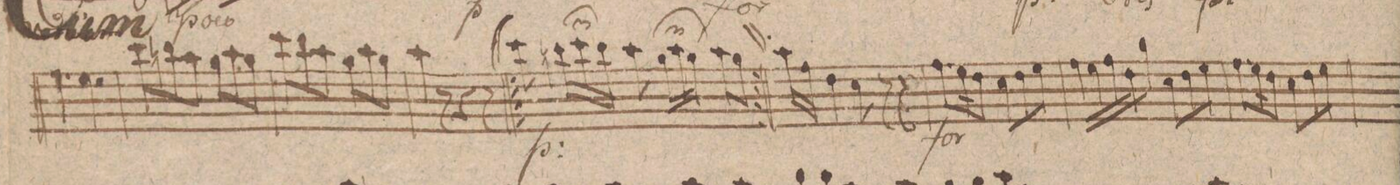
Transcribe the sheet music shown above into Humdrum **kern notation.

**kern	**dynam
*I"Clarinetto Primo Solo in B	*
*clefG2	*
*k[f#c#g#d#]	*
*met(c)	*
*M6/8	*
4.ee\	.
4.dd#\	.
=274	=274
8bb\L	.
8aa#\	.
8gg#\J	.
8ff#\L	.
8gg#\	.
8ff#\J	.
=275	=275
8bb\L	.
8aa\	.
8gg#\J	.
8ff#\L	.
8gg#\	.
8ff#\J	.
=276	=276
4gg#\	.
8r	.
4r	.
8r	.
=277	=277
8bb\	p
(24aa#\LL	.
24bb\	.
24aa#\J)	.
8gg#\J	.
(24ff#\LL	.
24gg#\	.
24ff#\JJ)	.
8gg#\L	.
8ff#\J	.
=278	=278
8bbyy\	.
(24aa#\LLyy	.
24bbyy\	.
24aa#\J)yy	.
8gg#\Jyy	.
(24ff#\LLyy	.
24gg#yy\	.
24ff#\JJ)yy	.
8gg#\Lyy	.
8ff#\Jyy	.
=279	=279
16gg#\LL	.
16ee\JJ	.
4cc#\	.
8b\	.
8r	.
8r	.
=280	=280
8.ee\L	f
16dd#\K	.
8cc#\J	.
8b\L	.
8cc#\	.
8dd#\J	.
=281	=281
16ee\LL	.
16dd#\	.
16ee\	.
16cc#\J	.
8ff#\J	.
8b\L	.
8cc#\	.
8dd#\J	.
=282	=282
8.ee\L	.
16dd#\K	.
8cc#\J	.
8b\L	.
8cc#\	.
8dd#\J	.
=283	=283
*-	*-
